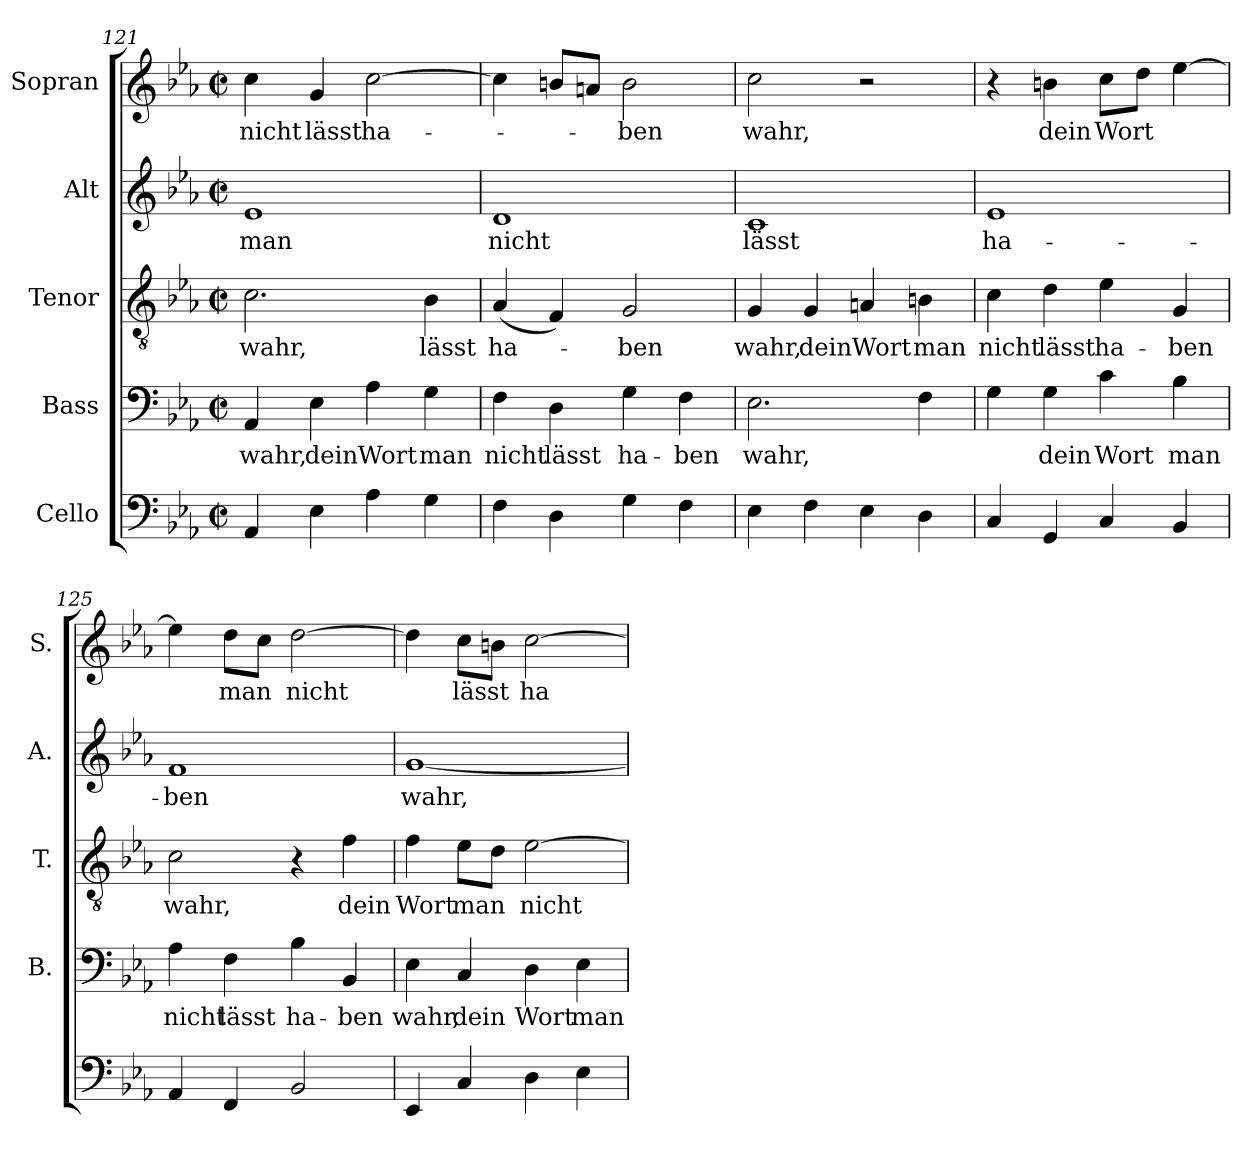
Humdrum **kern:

**kern	**kern	**text	**kern	**text	**kern	**text	**kern	**text
*part5	*part4	*part4	*part3	*part3	*part2	*part2	*part1	*part1
*staff5	*staff4	*staff4	*staff3	*staff3	*staff2	*staff2	*staff1	*staff1
*I"Cello	*I"Bass	*	*I"Tenor	*	*I"Alt	*	*I"Sopran	*
*	*I'B.	*	*I'T.	*	*I'A.	*	*I'S.	*
*clefF4	*clefF4	*	*clefGv2	*	*clefG2	*	*clefG2	*
*	*	*	*ITrd7c12	*	*	*	*	*
*k[b-e-a-]	*k[b-e-a-]	*	*k[b-e-a-]	*	*k[b-e-a-]	*	*k[b-e-a-]	*
*E-:	*E-:	*	*E-:	*	*E-:	*	*E-:	*
*M2/2	*M2/2	*	*M2/2	*	*M2/2	*	*M2/2	*
*met(c|)	*met(c|)	*	*met(c|)	*	*met(c|)	*	*met(c|)	*
=121	=121	=121	=121	=121	=121	=121	=121	=121
!	!	!LO:LY:b:color=#000000	!	!	!	!	!	!
!	!	!	!	!LO:LY:b:color=#000000	!	!	!	!
!	!	!	!	!	!	!LO:LY:b:color=#000000	!	!
!	!	!	!	!	!	!	!	!LO:LY:b:color=#000000
4AA-i/	4AA-i/	wahr,	2.Ci\	wahr,	1e-i	man	4cci\	nicht
!	!	!LO:LY:b:color=#000000	!	!	!	!	!	!
!	!	!	!	!	!	!	!	!LO:LY:b:color=#000000
4E-i\	4E-i\	dein	.	.	.	.	4gi/	lässt
!	!	!LO:LY:b:color=#000000	!	!	!	!	!	!
!	!	!	!	!	!	!	!	!LO:LY:b:color=#000000
4A-i\	4A-i\	Wort	.	.	.	.	[>2cci\	ha-
!	!	!LO:LY:b:color=#000000	!	!	!	!	!	!
!	!	!	!	!LO:LY:b:color=#000000	!	!	!	!
4Gi\	4Gi\	man	4BB-i\	lässt	.	.	.	.
=122	=122	=122	=122	=122	=122	=122	=122	=122
!	!	!LO:LY:b:color=#000000	!	!	!	!	!	!
!	!	!	!	!LO:LY:b:color=#000000	!	!	!	!
!	!	!	!	!	!	!LO:LY:b:color=#000000	!	!
4Fi\	4Fi\	nicht	(4AA-i/	ha-	1di	nicht	4cci\]	.
!	!	!LO:LY:b:color=#000000	!	!	!	!	!	!
4Di\	4Di\	lässt	4FFi/)	.	.	.	8bni/L	.
.	.	.	.	.	.	.	8ani/J	.
!	!	!LO:LY:b:color=#000000	!	!	!	!	!	!
!	!	!	!	!LO:LY:b:color=#000000	!	!	!	!
!	!	!	!	!	!	!	!	!LO:LY:b:color=#000000
4Gi\	4Gi\	ha-	2GGi/	-ben	.	.	2bi\	-ben
!	!	!LO:LY:b:color=#000000	!	!	!	!	!	!
4Fi\	4Fi\	-ben	.	.	.	.	.	.
=123	=123	=123	=123	=123	=123	=123	=123	=123
!	!	!LO:LY:b:color=#000000	!	!	!	!	!	!
!	!	!	!	!LO:LY:b:color=#000000	!	!	!	!
!	!	!	!	!	!	!LO:LY:b:color=#000000	!	!
!	!	!	!	!	!	!	!	!LO:LY:b:color=#000000
4E-i\	2.E-i\	wahr,	4GGi/	wahr,	1ci	lässt	2cci\	wahr,
!	!	!	!	!LO:LY:b:color=#000000	!	!	!	!
4Fi\	.	.	4GGi/	dein	.	.	.	.
!	!	!	!	!LO:LY:b:color=#000000	!	!	!	!
4E-i\	.	.	4AAni/	Wort	.	.	2r	.
!	!	!	!	!LO:LY:b:color=#000000	!	!	!	!
4Di\	4Fi\	.	4BBni\	man	.	.	.	.
=124	=124	=124	=124	=124	=124	=124	=124	=124
!	!	!	!	!LO:LY:b:color=#000000	!	!	!	!
!	!	!	!	!	!	!LO:LY:b:color=#000000	!	!
4Ci/	4Gi\	.	4Ci\	nicht	1e-i	ha-	4r	.
!	!	!LO:LY:b:color=#000000	!	!	!	!	!	!
!	!	!	!	!LO:LY:b:color=#000000	!	!	!	!
!	!	!	!	!	!	!	!	!LO:LY:b:color=#000000
4GGi/	4Gi\	dein	4Di\	lässt	.	.	4bni\	dein
!	!	!LO:LY:b:color=#000000	!	!	!	!	!	!
!	!	!	!	!LO:LY:b:color=#000000	!	!	!	!
!	!	!	!	!	!	!	!	!LO:LY:b:color=#000000
4Ci/	4ci\	Wort	4E-i\	ha-	.	.	8cci\L	Wort
.	.	.	.	.	.	.	8ddi\J	.
!	!	!LO:LY:b:color=#000000	!	!	!	!	!	!
!	!	!	!	!LO:LY:b:color=#000000	!	!	!	!
4BB-i/	4B-i\	man	4GGi/	-ben	.	.	[>4ee-i\	.
!!LO:LB:g=z
=125	=125	=125	=125	=125	=125	=125	=125	=125
!	!	!LO:LY:b:color=#000000	!	!	!	!	!	!
!	!	!	!	!LO:LY:b:color=#000000	!	!	!	!
!	!	!	!	!	!	!LO:LY:b:color=#000000	!	!
4AA-i/	4A-i\	nicht	2Ci\	wahr,	1fi	-ben	4ee-i\]	.
!	!	!LO:LY:b:color=#000000	!	!	!	!	!	!
!	!	!	!	!	!	!	!	!LO:LY:b:color=#000000
4FFi/	4Fi\	lässt	.	.	.	.	8ddi\L	man
.	.	.	.	.	.	.	8cci\J	.
!	!	!LO:LY:b:color=#000000	!	!	!	!	!	!
!	!	!	!	!	!	!	!	!LO:LY:b:color=#000000
2BB-i/	4B-i\	ha-	4r	.	.	.	[>2ddi\	nicht
!	!	!LO:LY:b:color=#000000	!	!	!	!	!	!
!	!	!	!	!LO:LY:b:color=#000000	!	!	!	!
.	4BB-i/	-ben	4Fi\	dein	.	.	.	.
=126	=126	=126	=126	=126	=126	=126	=126	=126
!	!	!LO:LY:b:color=#000000	!	!	!	!	!	!
!	!	!	!	!LO:LY:b:color=#000000	!	!	!	!
!	!	!	!	!	!	!LO:LY:b:color=#000000	!	!
4EE-i/	4E-i\	wahr,	4Fi\	Wort	[<1gi	wahr,	4ddi\]	.
!	!	!LO:LY:b:color=#000000	!	!	!	!	!	!
!	!	!	!	!LO:LY:b:color=#000000	!	!	!	!
!	!	!	!	!	!	!	!	!LO:LY:b:color=#000000
4Ci/	4Ci/	dein	8E-i\L	man	.	.	8cci\L	lässt
.	.	.	8Di\J	.	.	.	8bni\J	.
!	!	!LO:LY:b:color=#000000	!	!	!	!	!	!
!	!	!	!	!LO:LY:b:color=#000000	!	!	!	!
!	!	!	!	!	!	!	!	!LO:LY:b:color=#000000
4Di\	4Di\	Wort	[>2E-i\	nicht	.	.	[>2cci\	ha-
!	!	!LO:LY:b:color=#000000	!	!	!	!	!	!
4E-i\	4E-i\	man	.	.	.	.	.	.
=	=	=	=	=	=	=	=	=
*-	*-	*-	*-	*-	*-	*-	*-	*-
